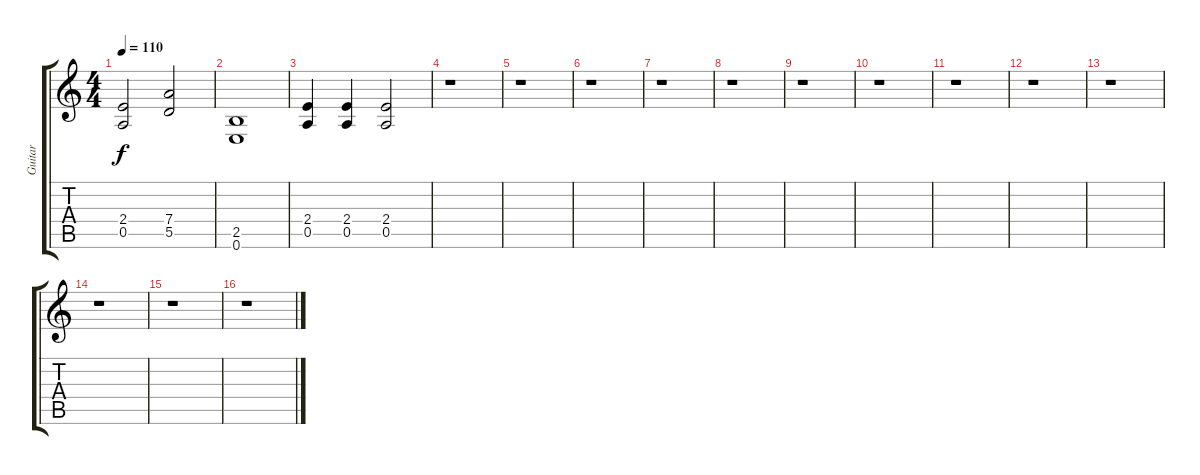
\track ("Guitar" "Guitar") {instrument overdrivenguitar}
\staff {score tabs}
\tuning (E4 B3 G3 D3 A2 E2) {hide}
\ts (4 4)
\tempo 110
\clef g2
\ks c
(2.4 0.5).2{dy f} (7.4 5.5).2 |
(2.5 0.6).1 |
(2.4 0.5).4 (2.4 0.5).4 (2.4 0.5).2 |
r.1 |
r.1 |
r.1 |
r.1 |
r.1 |
r.1 |
r.1 |
r.1 |
r.1 |
r.1 |
r.1 |
r.1 |
r.1
